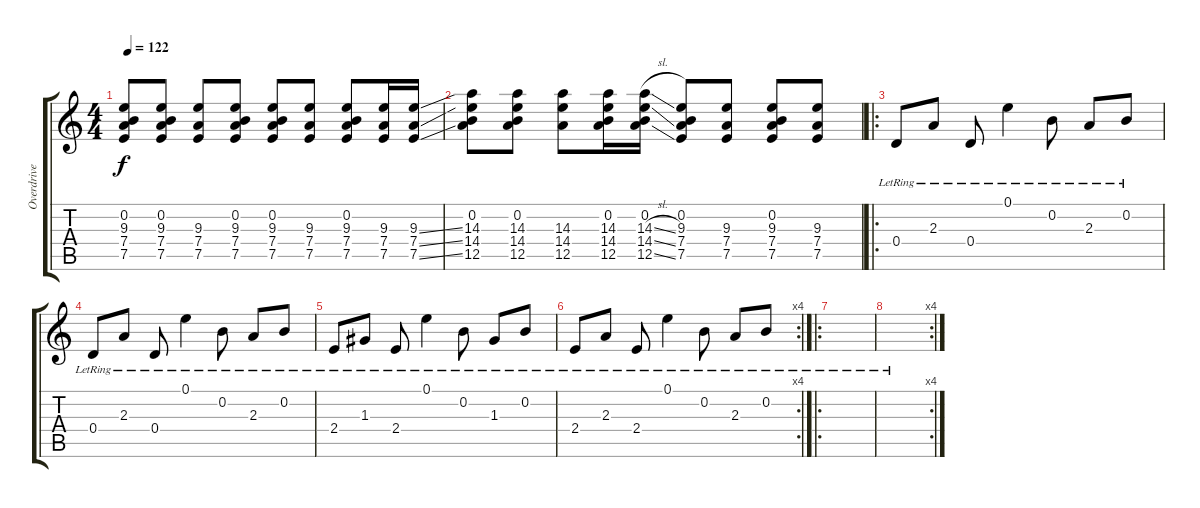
\track ("Overdrive" "Overdrive") {instrument overdrivenguitar}
\staff {score tabs}
\tuning (E4 B3 G3 D3 A2 E2) {hide}
\ts (4 4)
\tempo 122
\clef g2
\ks c
(0.2 9.3 7.4 7.5).8{dy f} (0.2 9.3 7.4 7.5).8 (9.3 7.4 7.5).8 (0.2 9.3 7.4 7.5).8 (0.2 9.3 7.4 7.5).8 (9.3 7.4 7.5).8 (0.2 9.3 7.4 7.5).8 (9.3 7.4 7.5).16 (9.3{ss} 7.4{ss} 7.5{ss}).16 |
(0.2 14.3 14.4 12.5).8 (0.2 14.3 14.4 12.5).8 (14.3 14.4 12.5).8 (0.2 14.3 14.4 12.5).16 (0.2 14.3{sl} 14.4{ss} 12.5{ss}).16 (0.2 9.3 7.4 7.5).8 (9.3 7.4 7.5).8 (0.2 9.3 7.4 7.5).8 (9.3 7.4 7.5).8 |
\ro
0.4{lr}.8 2.3{lr}.8 0.4{lr}.8 0.1{lr}.4 0.2{lr}.8 2.3{lr}.8 0.2{lr}.8 |
0.4{lr}.8 2.3{lr}.8 0.4{lr}.8 0.1{lr}.4 0.2{lr}.8 2.3{lr}.8 0.2{lr}.8 |
2.4{lr}.8 1.3{lr}.8 2.4{lr}.8 0.1{lr}.4 0.2{lr}.8 1.3{lr}.8 0.2{lr}.8 |
\rc 4
2.4{lr}.8 2.3{lr}.8 2.4{lr}.8 0.1{lr}.4 0.2{lr}.8 2.3{lr}.8 0.2{lr}.8 |
\ro
|
\rc 4
